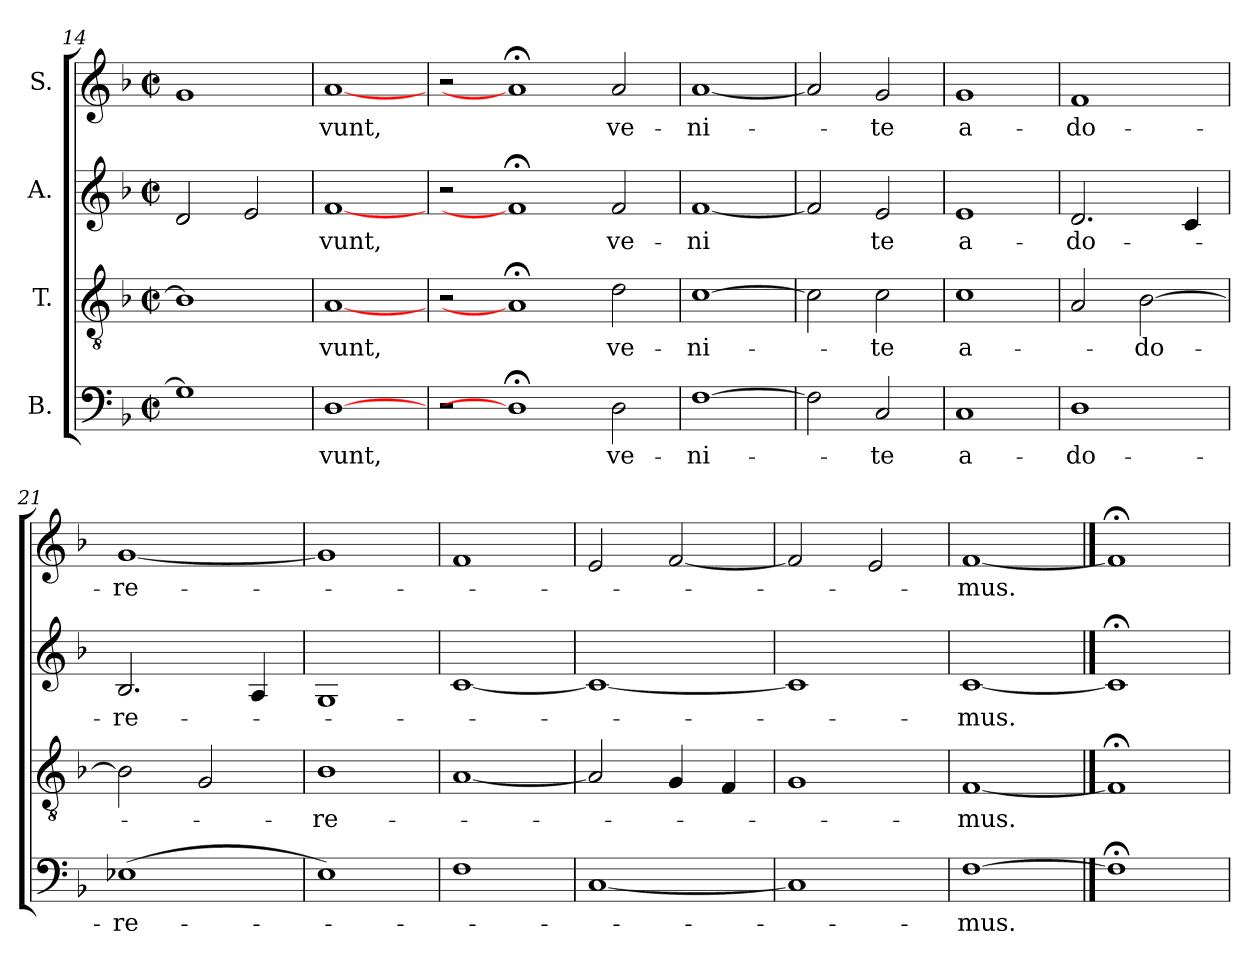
**kern	**text	**kern	**text	**kern	**text	**kern	**text
*part4	*part4	*part3	*part3	*part2	*part2	*part1	*part1
*staff4	*staff4	*staff3	*staff3	*staff2	*staff2	*staff1	*staff1
*I"B.	*	*I"T.	*	*I"A.	*	*I"S.	*
*clefF4	*	*clefGv2	*	*clefG2	*	*clefG2	*
*k[b-]	*	*k[b-]	*	*k[b-]	*	*k[b-]	*
*F:	*	*F:	*	*F:	*	*F:	*
*M2/2	*	*M2/2	*	*M2/2	*	*M2/2	*
*met(c|)	*	*met(c|)	*	*met(c|)	*	*met(c|)	*
=14	=14	=14	=14	=14	=14	=14	=14
1G]	.	1B-]	.	2d/	.	1g	.
.	.	.	.	2e/	.	.	.
=15	=15	=15	=15	=15	=15	=15	=15
!	!LO:LY:b	!	!LO:LY:b	!	!LO:LY:b	!	!LO:LY:b
[1D	-vunt,	[1A	-vunt,	[1f	vunt,	[1a	-vunt,
=16	=16	=16	=16	=16	=16	=16	=16
2r	.	2r	.	2r	.	2r	.
1D;]	.	1A;<]	.	1f;<]	.	1a;<]	.
!	!LO:LY:b	!	!LO:LY:b	!	!LO:LY:b	!	!LO:LY:b
2D\	ve-	2d\	ve-	2f/	ve-	2a/	ve-
=17	=17	=17	=17	=17	=17	=17	=17
!	!LO:LY:b	!	!LO:LY:b	!	!LO:LY:b	!	!LO:LY:b
[>1F	-ni-	[>1c	-ni-	[>1f	-ni	[>1a	-ni-
=18	=18	=18	=18	=18	=18	=18	=18
2F\]	.	2c\]	.	2f/]	.	2a/]	.
!	!LO:LY:b	!	!LO:LY:b	!	!LO:LY:b	!	!LO:LY:b
2C/	-te	2c\	-te	2e/	te	2g/	-te
!!LO:PB:g=z
=19	=19	=19	=19	=19	=19	=19	=19
!	!LO:LY:b	!	!LO:LY:b	!	!LO:LY:b	!	!LO:LY:b
1C	a-	1c	a-	1e	a-	1g	a-
=20	=20	=20	=20	=20	=20	=20	=20
!	!LO:LY:b	!	!	!	!LO:LY:b	!	!LO:LY:b
1D	-do-	2A/	.	2.d/	-do-	1f	-do-
!	!	!	!LO:LY:b	!	!	!	!
.	.	[>2B-\	-do-	.	.	.	.
.	.	.	.	4c/	.	.	.
=21	=21	=21	=21	=21	=21	=21	=21
!	!LO:LY:b	!	!	!	!LO:LY:b	!	!LO:LY:b
(>1E-X	-re-	2B-\]	.	2.B-/	-re-	[>1g	-re-
.	.	2G/	.	.	.	.	.
.	.	.	.	4A/	.	.	.
=22	=22	=22	=22	=22	=22	=22	=22
!	!	!	!LO:LY:b	!	!	!	!
1E)	.	1B-	-re-	1G	.	1g]	.
=23	=23	=23	=23	=23	=23	=23	=23
1F	.	[>1A	.	[>1c	.	1f	.
=24	=24	=24	=24	=24	=24	=24	=24
[>1C	.	2A/]	.	1c_	.	2e/	.
.	.	4G/	.	.	.	[>2f/	.
.	.	4F/	.	.	.	.	.
=25	=25	=25	=25	=25	=25	=25	=25
1C]	.	1G	.	1c]	.	2f/]	.
.	.	.	.	.	.	2e/	.
=26	=26	=26	=26	=26	=26	=26	=26
!	!LO:LY:b	!	!LO:LY:b	!	!LO:LY:b	!	!LO:LY:b
[1F	-mus.	[1F	-mus.	[1c	-mus.	[1f	-mus.
==27	==27	==27	==27	==27	==27	==27	==27
1F;]	.	1F;<]	.	1c;<]	.	1f;<]	.
=	=	=	=	=	=	=	=
*-	*-	*-	*-	*-	*-	*-	*-
